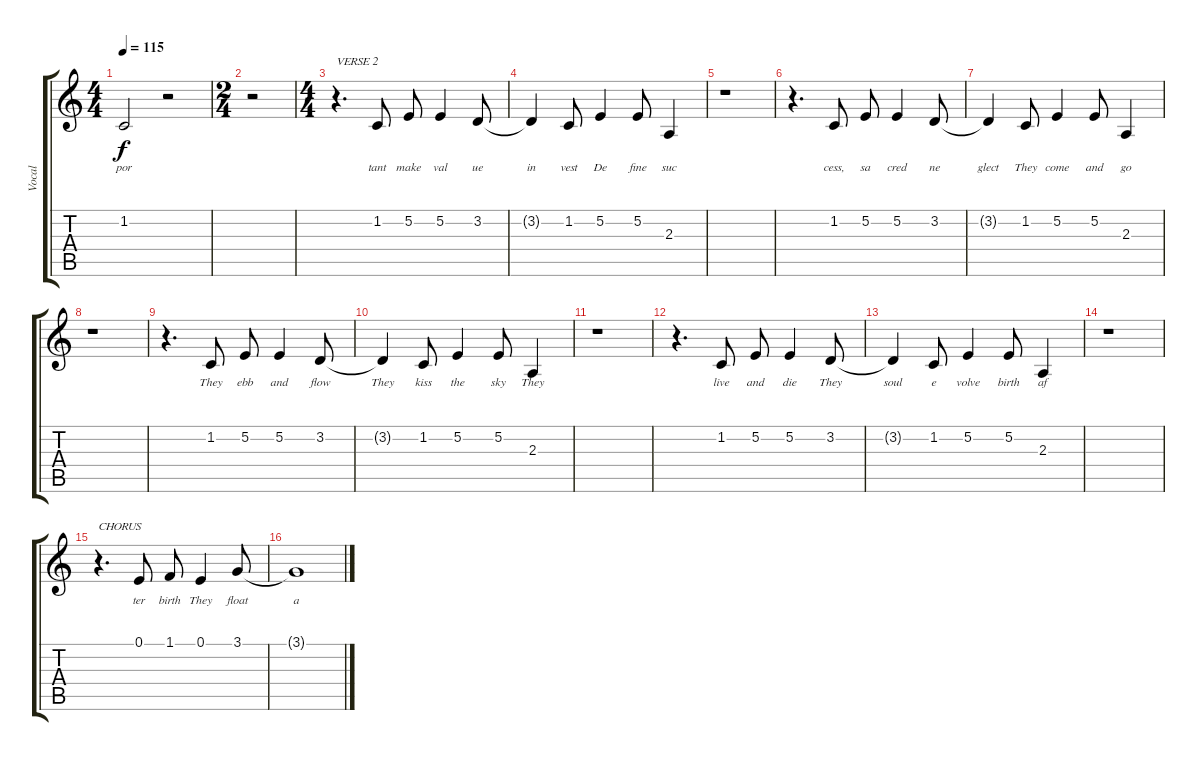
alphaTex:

\track ("Vocal" "Vocal") {instrument acousticgrandpiano}
\staff {score tabs}
\tuning (E4 B3 G3 D3 A2 E2) {hide}
\ts (4 4)
\tempo 115
\clef g2
\ks c
1.2{t}.2{lyrics (0 "por") lyrics (1 "") lyrics (2 "") lyrics (3 "") lyrics (4 "") dy f} r.2 |
\ts (2 4)
r.2 |
\ts (4 4)
r.4{d txt "VERSE 2"} 1.2.8{lyrics (0 "tant") lyrics (1 "") lyrics (2 "") lyrics (3 "") lyrics (4 "")} 5.2.8{lyrics (0 "make") lyrics (1 "") lyrics (2 "") lyrics (3 "") lyrics (4 "")} 5.2.4{lyrics (0 "val") lyrics (1 "") lyrics (2 "") lyrics (3 "") lyrics (4 "")} 3.2.8{lyrics (0 "ue") lyrics (1 "") lyrics (2 "") lyrics (3 "") lyrics (4 "")} |
3.2{t}.4{lyrics (0 "in") lyrics (1 "") lyrics (2 "") lyrics (3 "") lyrics (4 "")} 1.2.8{lyrics (0 "vest") lyrics (1 "") lyrics (2 "") lyrics (3 "") lyrics (4 "")} 5.2.4{lyrics (0 "De") lyrics (1 "") lyrics (2 "") lyrics (3 "") lyrics (4 "")} 5.2.8{lyrics (0 "fine") lyrics (1 "") lyrics (2 "") lyrics (3 "") lyrics (4 "")} 2.3.4{lyrics (0 "suc") lyrics (1 "") lyrics (2 "") lyrics (3 "") lyrics (4 "")} |
r.1 |
r.4{d} 1.2.8{lyrics (0 "cess,") lyrics (1 "") lyrics (2 "") lyrics (3 "") lyrics (4 "")} 5.2.8{lyrics (0 "sa") lyrics (1 "") lyrics (2 "") lyrics (3 "") lyrics (4 "")} 5.2.4{lyrics (0 "cred") lyrics (1 "") lyrics (2 "") lyrics (3 "") lyrics (4 "")} 3.2.8{lyrics (0 "ne") lyrics (1 "") lyrics (2 "") lyrics (3 "") lyrics (4 "")} |
3.2{t}.4{lyrics (0 "glect") lyrics (1 "") lyrics (2 "") lyrics (3 "") lyrics (4 "")} 1.2.8{lyrics (0 "They") lyrics (1 "") lyrics (2 "") lyrics (3 "") lyrics (4 "")} 5.2.4{lyrics (0 "come") lyrics (1 "") lyrics (2 "") lyrics (3 "") lyrics (4 "")} 5.2.8{lyrics (0 "and") lyrics (1 "") lyrics (2 "") lyrics (3 "") lyrics (4 "")} 2.3.4{lyrics (0 "go") lyrics (1 "") lyrics (2 "") lyrics (3 "") lyrics (4 "")} |
r.1 |
r.4{d} 1.2.8{lyrics (0 "They") lyrics (1 "") lyrics (2 "") lyrics (3 "") lyrics (4 "")} 5.2.8{lyrics (0 "ebb") lyrics (1 "") lyrics (2 "") lyrics (3 "") lyrics (4 "")} 5.2.4{lyrics (0 "and") lyrics (1 "") lyrics (2 "") lyrics (3 "") lyrics (4 "")} 3.2.8{lyrics (0 "flow") lyrics (1 "") lyrics (2 "") lyrics (3 "") lyrics (4 "")} |
3.2{t}.4{lyrics (0 "They") lyrics (1 "") lyrics (2 "") lyrics (3 "") lyrics (4 "")} 1.2.8{lyrics (0 "kiss") lyrics (1 "") lyrics (2 "") lyrics (3 "") lyrics (4 "")} 5.2.4{lyrics (0 "the") lyrics (1 "") lyrics (2 "") lyrics (3 "") lyrics (4 "")} 5.2.8{lyrics (0 "sky") lyrics (1 "") lyrics (2 "") lyrics (3 "") lyrics (4 "")} 2.3.4{lyrics (0 "They") lyrics (1 "") lyrics (2 "") lyrics (3 "") lyrics (4 "")} |
r.1 |
r.4{d} 1.2.8{lyrics (0 "live") lyrics (1 "") lyrics (2 "") lyrics (3 "") lyrics (4 "")} 5.2.8{lyrics (0 "and") lyrics (1 "") lyrics (2 "") lyrics (3 "") lyrics (4 "")} 5.2.4{lyrics (0 "die") lyrics (1 "") lyrics (2 "") lyrics (3 "") lyrics (4 "")} 3.2.8{lyrics (0 "They") lyrics (1 "") lyrics (2 "") lyrics (3 "") lyrics (4 "")} |
3.2{t}.4{lyrics (0 "soul") lyrics (1 "") lyrics (2 "") lyrics (3 "") lyrics (4 "")} 1.2.8{lyrics (0 "e") lyrics (1 "") lyrics (2 "") lyrics (3 "") lyrics (4 "")} 5.2.4{lyrics (0 "volve") lyrics (1 "") lyrics (2 "") lyrics (3 "") lyrics (4 "")} 5.2.8{lyrics (0 "birth") lyrics (1 "") lyrics (2 "") lyrics (3 "") lyrics (4 "")} 2.3.4{lyrics (0 "af") lyrics (1 "") lyrics (2 "") lyrics (3 "") lyrics (4 "")} |
r.1 |
r.4{d txt "CHORUS"} 0.1.8{lyrics (0 "ter") lyrics (1 "") lyrics (2 "") lyrics (3 "") lyrics (4 "")} 1.1.8{lyrics (0 "birth") lyrics (1 "") lyrics (2 "") lyrics (3 "") lyrics (4 "")} 0.1.4{lyrics (0 "They") lyrics (1 "") lyrics (2 "") lyrics (3 "") lyrics (4 "")} 3.1.8{lyrics (0 "float") lyrics (1 "") lyrics (2 "") lyrics (3 "") lyrics (4 "")} |
3.1{t}.1{lyrics (0 "a") lyrics (1 "") lyrics (2 "") lyrics (3 "") lyrics (4 "")}
